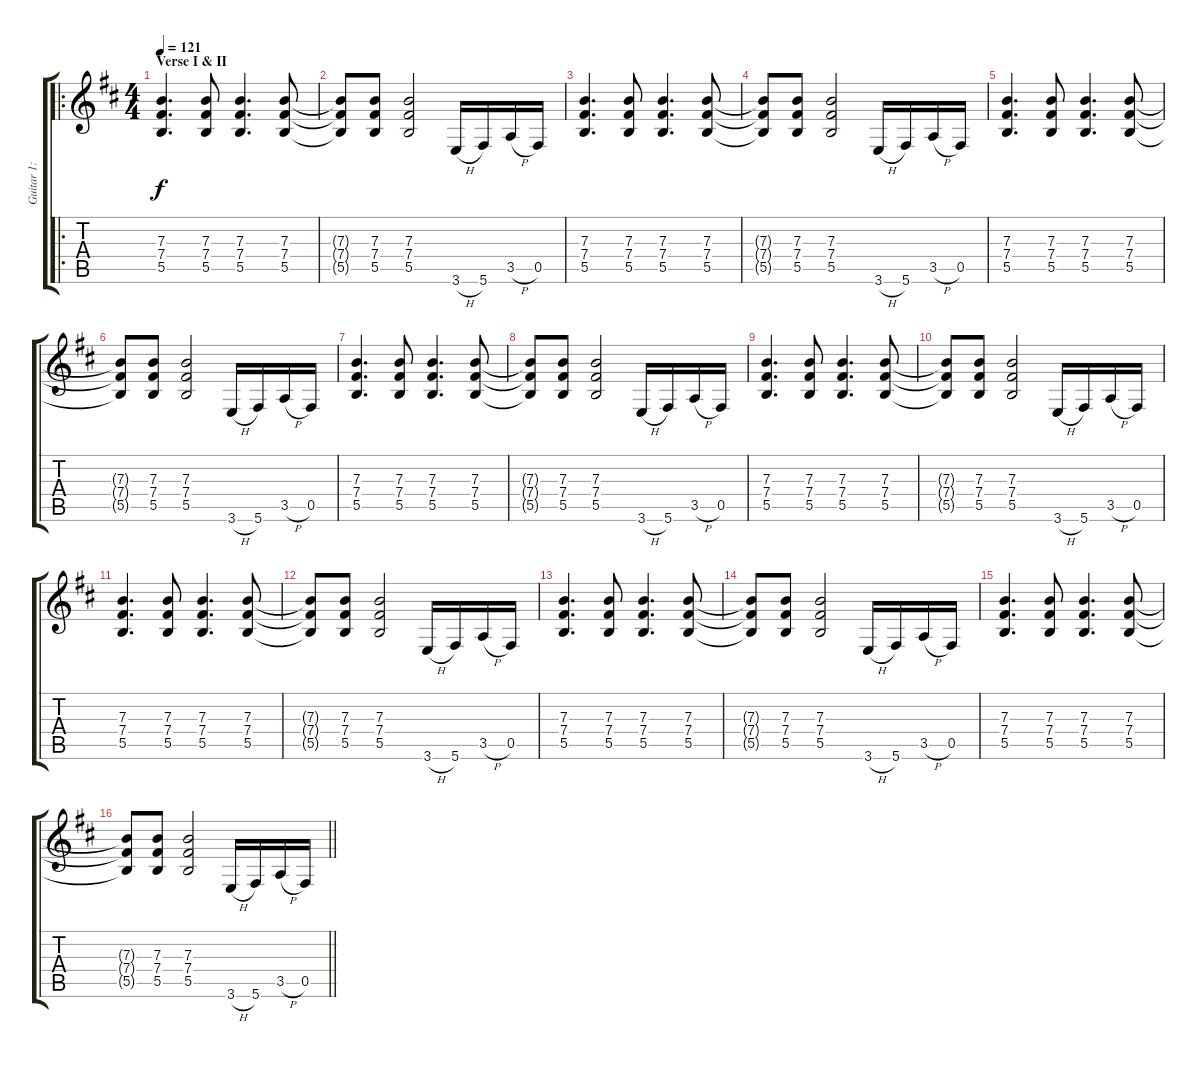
\track ("Guitar 1: Tony" "Guitar 1: ") {instrument distortionguitar}
\staff {score tabs}
\tuning (Db4 Ab3 E3 B2 Gb2 Db2) {hide}
\ro
\ts (4 4)
\section ("" "Verse I & II")
\tempo 121
\clef g2
\ks d
(7.3 7.4 5.5).4{d dy f} (7.3 7.4 5.5).8 (7.3 7.4 5.5).4{d} (7.3 7.4 5.5).8 |
(7.3{t} 7.4{t} 5.5{t}).8 (7.3 7.4 5.5).8 (7.3 7.4 5.5).2 3.6{h}.16 5.6.16 3.5{h}.16 0.5.16 |
(7.3 7.4 5.5).4{d} (7.3 7.4 5.5).8 (7.3 7.4 5.5).4{d} (7.3 7.4 5.5).8 |
(7.3{t} 7.4{t} 5.5{t}).8 (7.3 7.4 5.5).8 (7.3 7.4 5.5).2 3.6{h}.16 5.6.16 3.5{h}.16 0.5.16 |
(7.3 7.4 5.5).4{d} (7.3 7.4 5.5).8 (7.3 7.4 5.5).4{d} (7.3 7.4 5.5).8 |
(7.3{t} 7.4{t} 5.5{t}).8 (7.3 7.4 5.5).8 (7.3 7.4 5.5).2 3.6{h}.16 5.6.16 3.5{h}.16 0.5.16 |
(7.3 7.4 5.5).4{d} (7.3 7.4 5.5).8 (7.3 7.4 5.5).4{d} (7.3 7.4 5.5).8 |
(7.3{t} 7.4{t} 5.5{t}).8 (7.3 7.4 5.5).8 (7.3 7.4 5.5).2 3.6{h}.16 5.6.16 3.5{h}.16 0.5.16 |
(7.3 7.4 5.5).4{d} (7.3 7.4 5.5).8 (7.3 7.4 5.5).4{d} (7.3 7.4 5.5).8 |
(7.3{t} 7.4{t} 5.5{t}).8 (7.3 7.4 5.5).8 (7.3 7.4 5.5).2 3.6{h}.16 5.6.16 3.5{h}.16 0.5.16 |
(7.3 7.4 5.5).4{d} (7.3 7.4 5.5).8 (7.3 7.4 5.5).4{d} (7.3 7.4 5.5).8 |
(7.3{t} 7.4{t} 5.5{t}).8 (7.3 7.4 5.5).8 (7.3 7.4 5.5).2 3.6{h}.16 5.6.16 3.5{h}.16 0.5.16 |
(7.3 7.4 5.5).4{d} (7.3 7.4 5.5).8 (7.3 7.4 5.5).4{d} (7.3 7.4 5.5).8 |
(7.3{t} 7.4{t} 5.5{t}).8 (7.3 7.4 5.5).8 (7.3 7.4 5.5).2 3.6{h}.16 5.6.16 3.5{h}.16 0.5.16 |
(7.3 7.4 5.5).4{d} (7.3 7.4 5.5).8 (7.3 7.4 5.5).4{d} (7.3 7.4 5.5).8 |
\barLineRight lightlight
(7.3{t} 7.4{t} 5.5{t}).8 (7.3 7.4 5.5).8 (7.3 7.4 5.5).2 3.6{h}.16 5.6.16 3.5{h}.16 0.5.16
